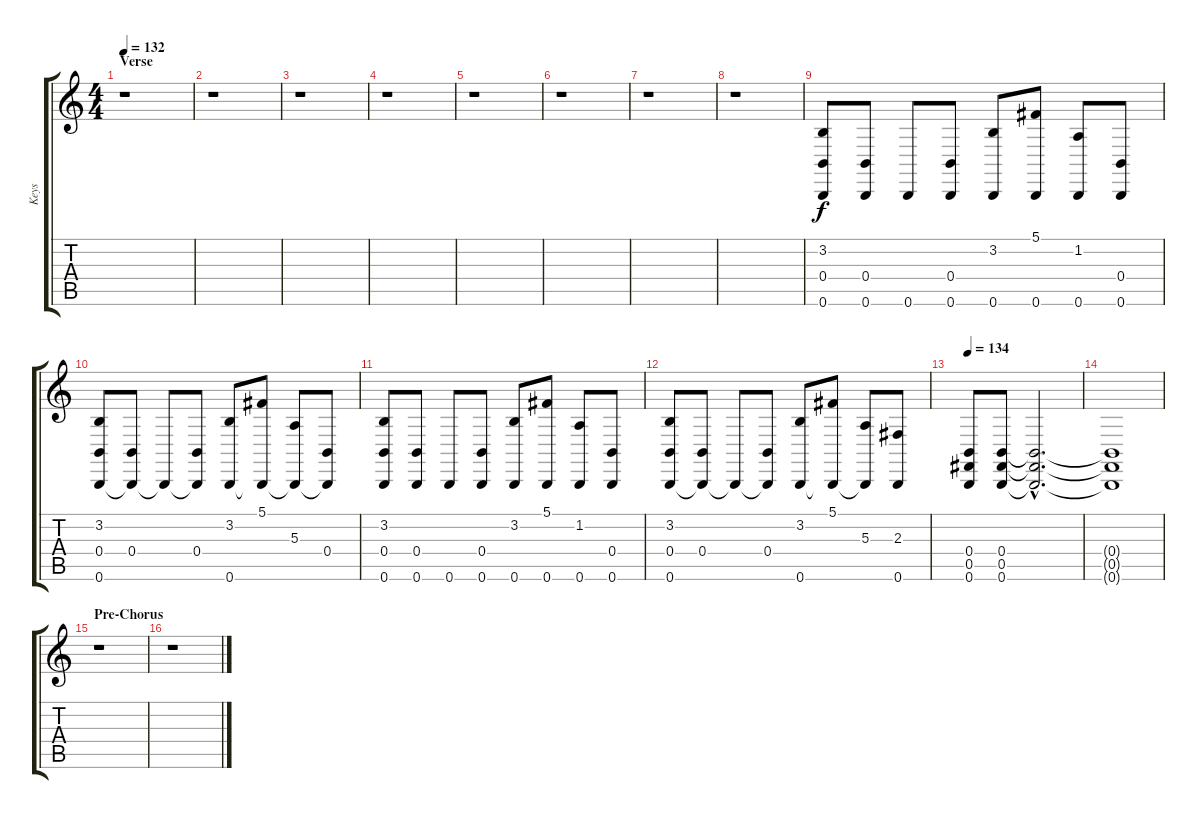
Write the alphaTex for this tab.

\track ("Keys" "Keys") {instrument harpsichord}
\staff {score tabs}
\tuning (Db4 Ab3 E3 B2 Gb2 B1) {hide}
\ts (4 4)
\section ("" "Verse")
\tempo 132
\clef g2
\ks c
r.1{dy f} |
r.1 |
r.1 |
r.1 |
r.1 |
r.1 |
r.1 |
r.1 |
(3.2 0.4 0.6).8{balance 0} (0.4 0.6).8 0.6.8 (0.4 0.6).8 (3.2 0.6).8 (5.1 0.6).8 (1.2 0.6).8 (0.4 0.6).8 |
(3.2 0.4 0.6).8{balance 16} (0.4 0.6{t}).8 0.6{t}.8 (0.4 0.6{t}).8 (3.2 0.6).8 (5.1 0.6{t}).8 (5.3 0.6{t}).8 (0.4 0.6{t}).8 |
(3.2 0.4 0.6).8{balance 0} (0.4 0.6).8 0.6.8 (0.4 0.6).8 (3.2 0.6).8{balance 16} (5.1 0.6).8 (1.2 0.6).8{balance 0} (0.4 0.6).8 |
(3.2 0.4 0.6).8 (0.4 0.6{t}).8 0.6{t}.8{balance 8} (0.4 0.6{t}).8 (3.2 0.6).8 (5.1 0.6{t}).8 (5.3 0.6{t}).8 (2.3 0.6).8 |
\tempo 134
(0.4 0.5 0.6).8 (0.4 0.5 0.6).8 (0.4{hac t} 0.5{hac t} 0.6{hac t}).2{d} |
(0.4{t} 0.5{t} 0.6{t}).1 |
\section ("" "Pre-Chorus")
r.1 |
r.1
